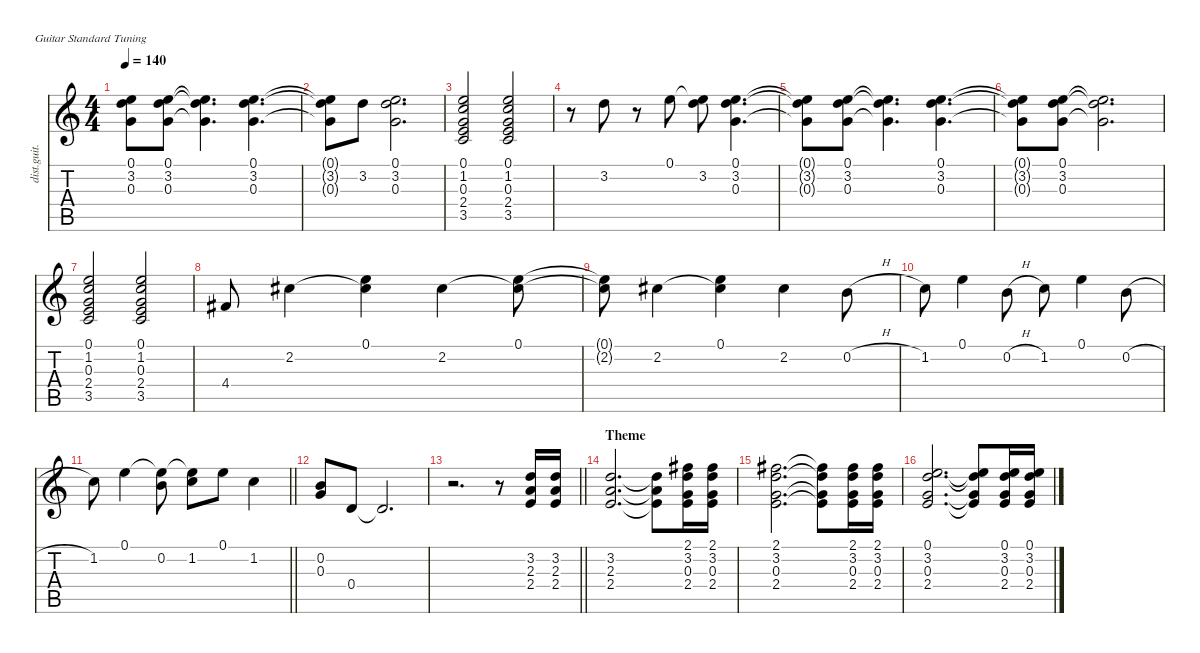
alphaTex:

\defaultSystemsLayout 4
\hideDynamics
\bracketExtendMode nobrackets
\otherSystemsTrackNameOrientation horizontal
\track ("Guitar III (12-string)" "dist.guit.") {defaultSystemsLayout 4 instrument distortionguitar}
\staff {score tabs}
\tuning (E4 B3 G3 D3 A2 E2)
\ts (4 4)
\tempo 140
\clef g2
\ks c
(0.1{t} 3.2{t} 0.3{t}).8{dy f} (0.1 3.2 0.3).8 (0.1{t} 3.2{t} 0.3{t}).4{d} (0.1 3.2 0.3).4{d} |
(0.1{t} 3.2{t} 0.3{t}).8 3.2.8 (0.1 3.2 0.3).2{d} |
(0.1 1.2 0.3 2.4 3.5).2 (0.1 1.2 0.3 2.4 3.5).2 |
r.8 3.2.8 r.8 0.1.8 (0.1{t} 3.2).8 (0.1 3.2 0.3).4{d} |
(0.1{t} 3.2{t} 0.3{t}).8 (0.1 3.2 0.3).8 (0.1{t} 3.2{t} 0.3{t}).4{d} (0.1 3.2 0.3).4{d} |
(0.1{t} 3.2{t} 0.3{t}).8 (0.1 3.2 0.3).8 (0.1{t} 3.2{t} 0.3{t}).2{d} |
(0.1 1.2 0.3 2.4 3.5).2 (0.1 1.2 0.3 2.4 3.5).2 |
4.4{acc #}.8 2.2{acc #}.4 (0.1 2.2{t acc #}).4 2.2{acc #}.4 (0.1 2.2{t acc #}).8 |
(0.1{t} 2.2{t acc #}).8 2.2{acc #}.4 (0.1 2.2{t acc #}).4 2.2{acc #}.4 0.2{h}.8 |
1.2.8 0.1.4 0.2{h}.8 1.2.8 0.1.4 0.2{h}.8 |
\barLineRight lightlight
1.2.8 0.1.4 (0.2 0.1{t}).8 (0.1{t} 1.2).8 0.1.8 1.2.4 |
(0.2 0.3).8 0.4.8 0.4{t}.2{d} |
\barLineRight lightlight
r.2{d} r.8 (3.2 2.3 2.4).16 (3.2 2.3 2.4).16 |
\section ("" "Theme")
(3.2 2.3 2.4).2{d} (3.2{t} 2.3{t} 2.4{t}).8 (2.1{acc #} 3.2 0.3 2.4).16 (2.1{acc #} 3.2 0.3 2.4).16 |
(2.1{acc #} 3.2 0.3 2.4).2{d} (2.1{t acc #} 3.2{t} 0.3{t} 2.4{t}).8 (2.1{acc #} 3.2 0.3 2.4).16 (2.1{acc #} 3.2 0.3 2.4).16 |
(0.1 3.2 0.3 2.4).2{d} (0.1{t} 3.2{t} 0.3{t} 2.4{t}).8 (0.1 3.2 0.3 2.4).16 (0.1 3.2 0.3 2.4).16
